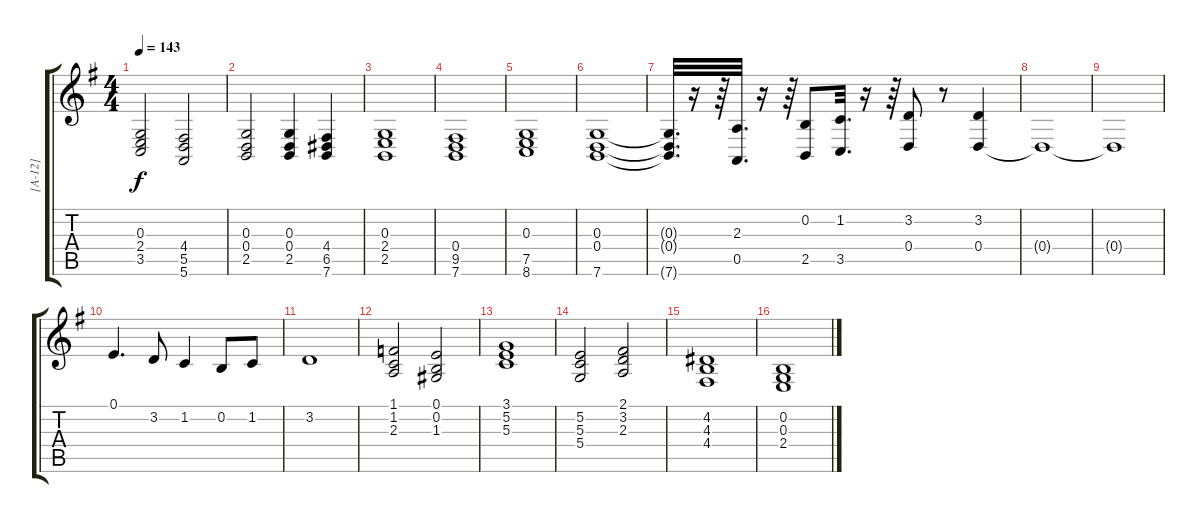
\track ("[A-12] " "[A-12] ") {instrument stringensemble1}
\staff {score tabs}
\tuning (E4 B3 G3 D3 A2 E2) {hide}
\ts (4 4)
\tempo 143
\clef g2
\ks g
(0.3 2.4 3.5).2{dy f} (4.4 5.5 5.6).2 |
(0.3 0.4 2.5).2 (0.3 0.4 2.5).4 (4.4 6.5 7.6).4 |
(0.3 2.4 2.5).1 |
(0.4 9.5 7.6).1 |
(0.3 7.5 8.6).1 |
(0.3 0.4 7.6).1 |
(0.3{t} 0.4{t} 7.6{t}).32{d} r.16 r.64 (2.3 0.5).32{d} r.16 r.64 (0.2 2.5).8 (1.2 3.5).32{d} r.16 r.64 (3.2 0.4).8 r.8 (3.2 0.4).4 |
0.4{t}.1 |
0.4{t}.1 |
0.1.4{d volume 12} 3.2.8 1.2.4 0.2.8 1.2.8 |
3.2.1 |
(1.1 1.2 2.3).2 (0.1 0.2 1.3).2 |
(3.1 5.2 5.3).1 |
(5.2 5.3 5.4).2 (2.1 3.2 2.3).2 |
(4.2 4.3 4.4).1 |
(0.2 0.3 2.4).1{volume 11 balance 8}
